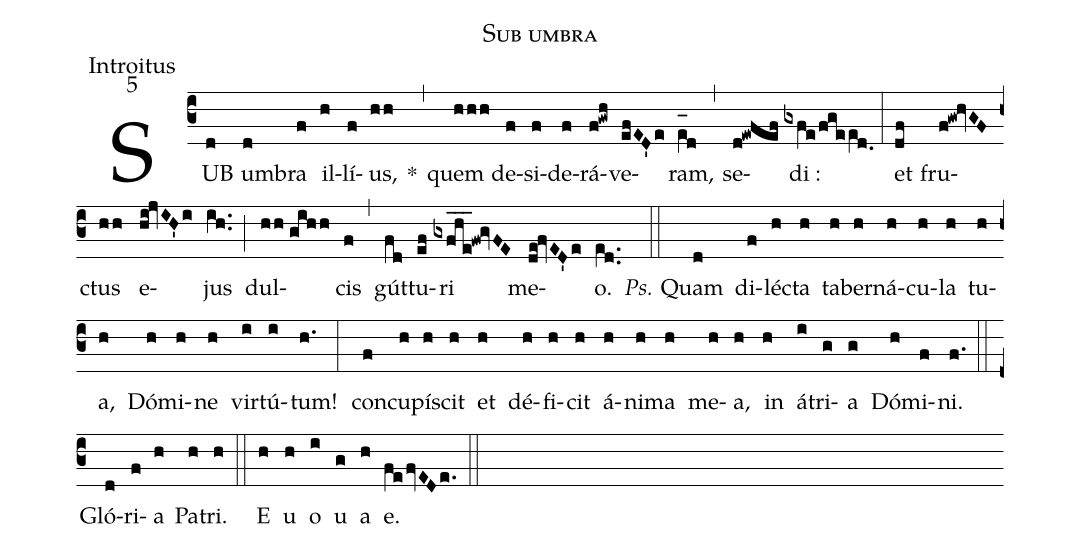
name:Sub umbra;
office-part:Introitus;
mode:5;
%%
(c3) SUB(d) um(d)bra(f) il(h)lí(f)us,(hh) *(,) quem(hhh) de(f)si(f)de(f)rá(f!gwh)ve(efED'e)ram,(e_[oh:h][ll:1]d) (,) se(d!ewfef)di :(gxfe/fgee[ll:1]d.0) (:) et(df) fru(f!gw!hvGF)ctus(hh) e(hi!jvIH'i)jus(ih..) (;) dul(hh//gihh)cis(f) (,) gút(fd)tu(ef)ri(gxfhe___!fw!gvFE) me(de!fvED'e)o.(e[ll:1]d..) (::) <i>Ps.</i> Quam(d) di(f)lé(h)cta(h) ta(h)ber(h)ná(h)cu(h)la(h) tu(h)a,(h) Dó(h)mi(h)ne(h) vir(i)tú(i)tum!(h.) (:) con(f)cu(h)pí(h)scit(h) et(h) dé(h)fi(h)cit(h) á(h)ni(h)ma(h) me(h)a,(h) in(h) á(i)tri(g)a(g) Dó(h)mi(f)ni.(f.) (::) Gló(d)ri(f)a(h) Pa(h)tri.(h) (::) <eu>E(h) u(h) o(i) u(g) a(h) e.</eu>(fefvEDe.) (::)
